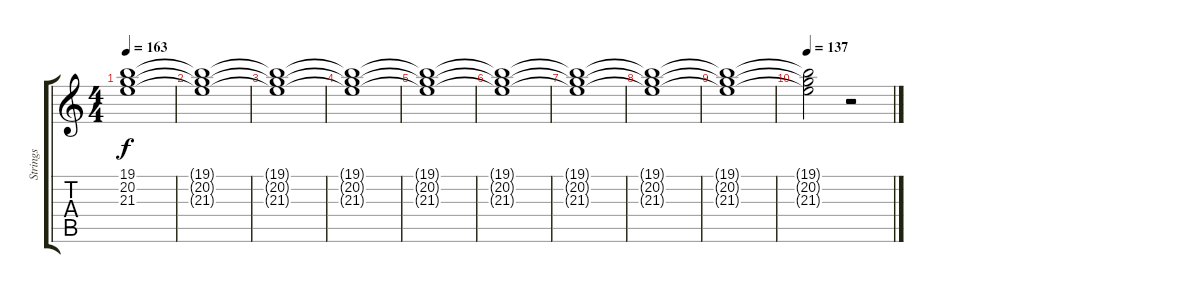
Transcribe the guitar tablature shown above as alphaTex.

\track ("Strings" "Strings") {instrument stringensemble2}
\staff {score tabs}
\tuning (E4 B3 G3 D3 A2 E2) {hide}
\ts (4 4)
\tempo 163
\clef g2
\ks c
(19.1{t} 20.2{t} 21.3{t}).1{dy f} |
(19.1{t} 20.2{t} 21.3{t}).1 |
(19.1{t} 20.2{t} 21.3{t}).1 |
(19.1{t} 20.2{t} 21.3{t}).1 |
(19.1{t} 20.2{t} 21.3{t}).1 |
(19.1{t} 20.2{t} 21.3{t}).1 |
(19.1{t} 20.2{t} 21.3{t}).1 |
(19.1{t} 20.2{t} 21.3{t}).1 |
(19.1{t} 20.2{t} 21.3{t}).1 |
\tempo 137
(19.1{t} 20.2{t} 21.3{t}).2 r.2
